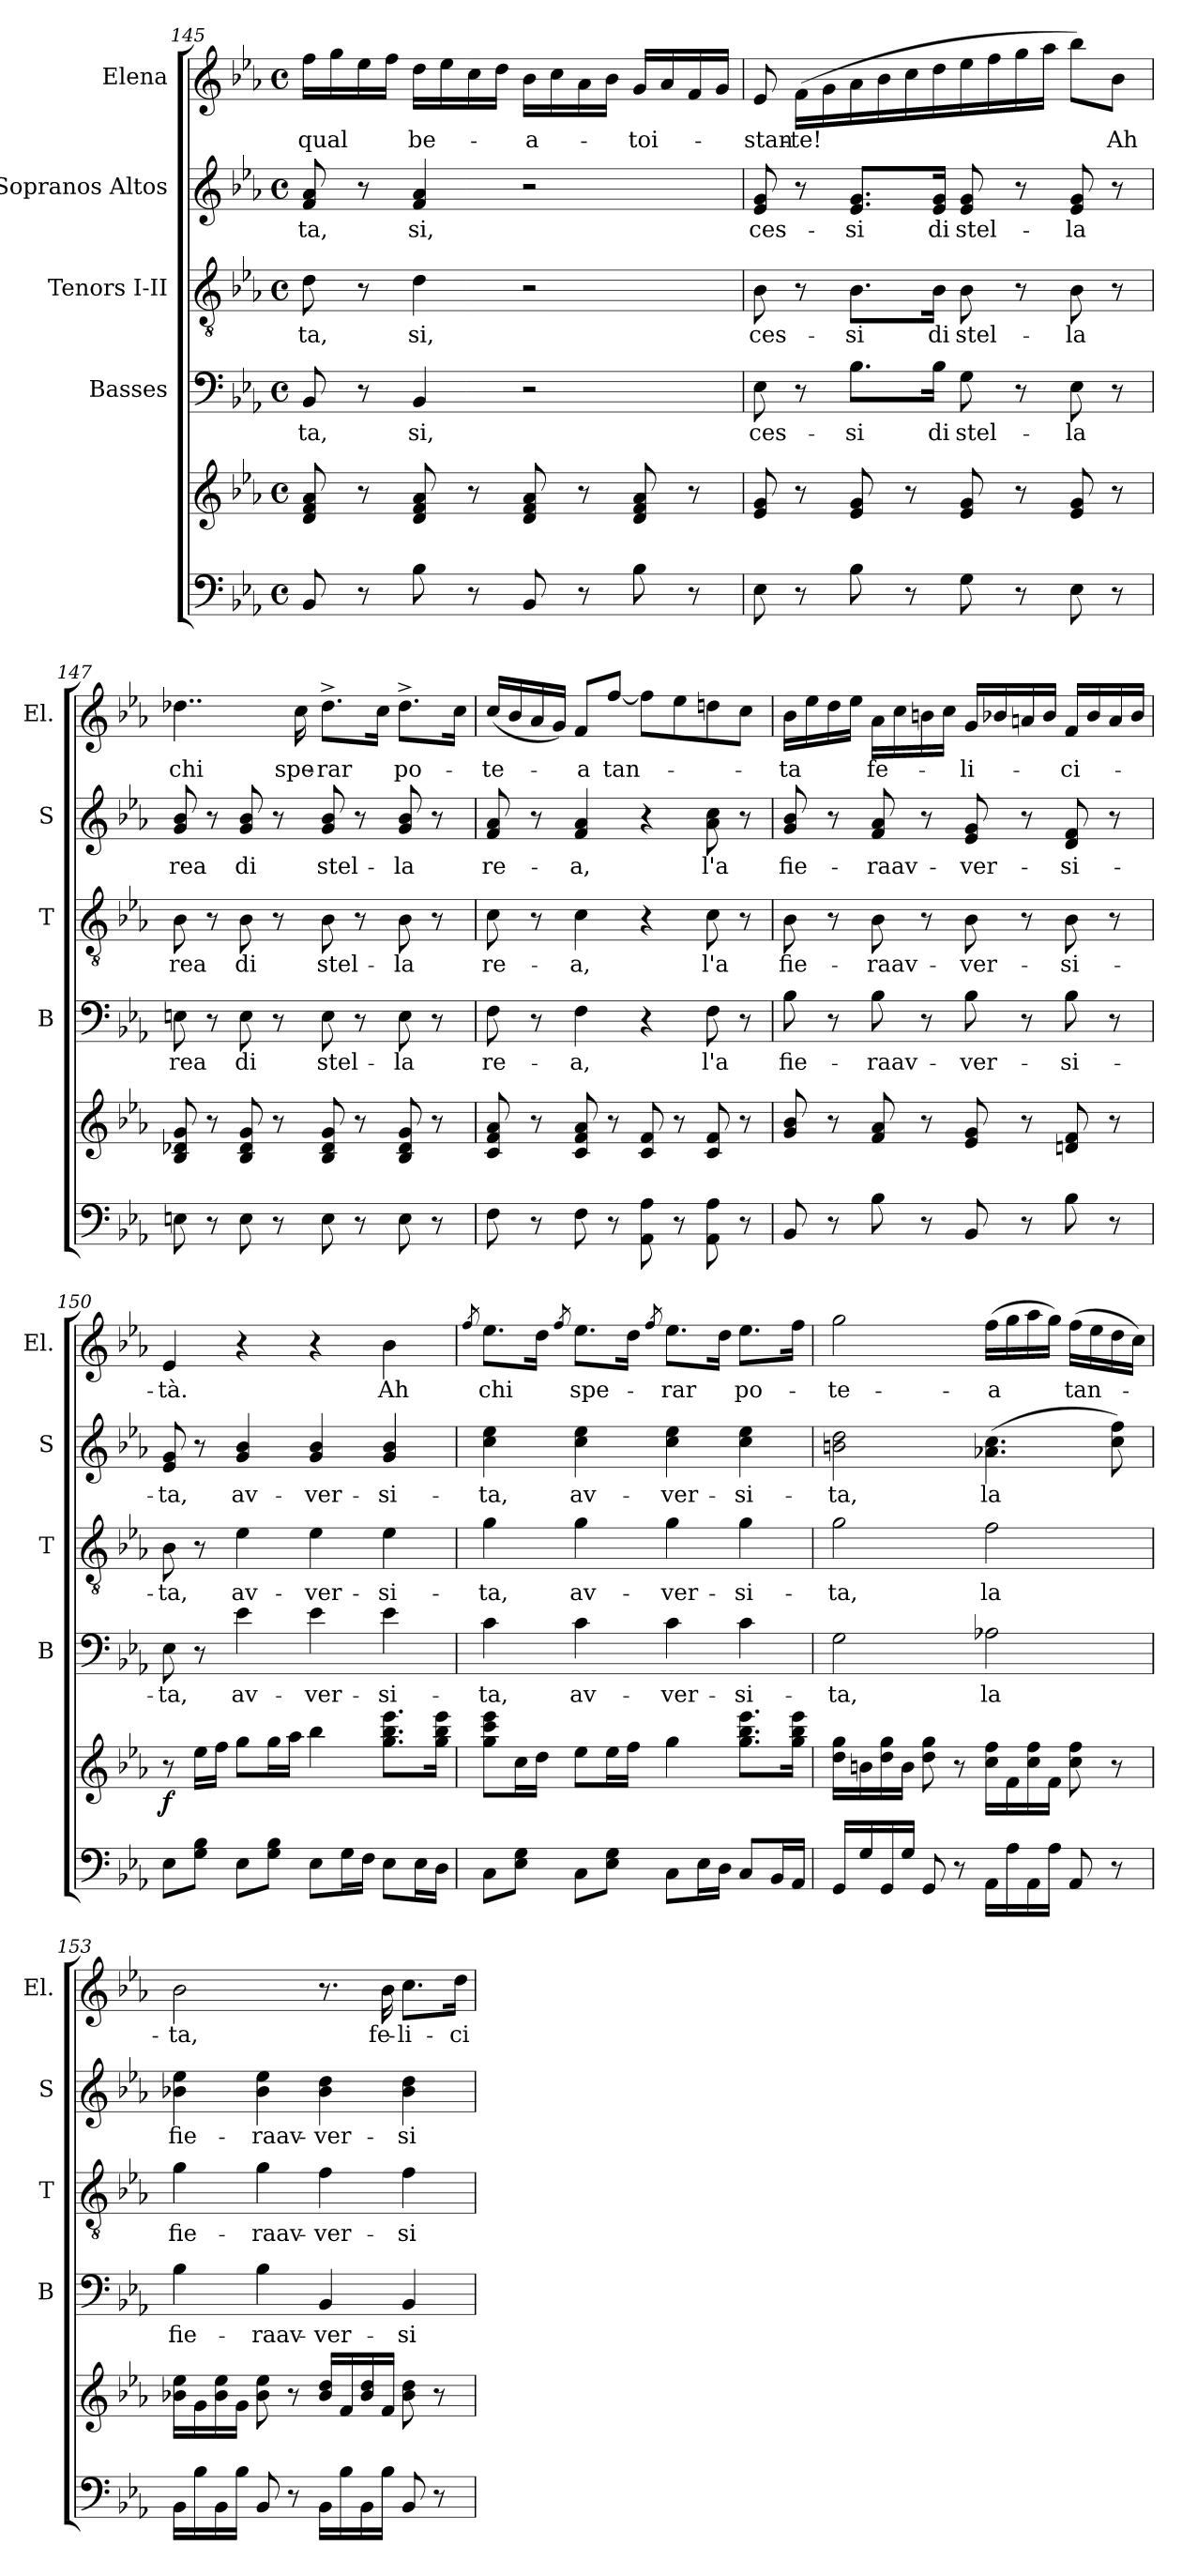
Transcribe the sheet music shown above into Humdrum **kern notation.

**kern	**kern	**dynam	**kern	**text	**kern	**text	**kern	**text	**kern	**text
*part5	*part5	*part5	*part4	*part4	*part3	*part3	*part2	*part2	*part1	*part1
*staff6	*staff5	*staff5/6	*staff4	*staff4	*staff3	*staff3	*staff2	*staff2	*staff1	*staff1
*	*	*	*I"Basses	*	*I"Tenors I-II	*	*I"Sopranos Altos	*	*I"Elena	*
*	*	*	*I'B	*	*I'T	*	*I'S	*	*I'El.	*
!!LO:PB:g=z
*clefF4	*clefG2	*	*clefF4	*	*clefGv2	*	*clefG2	*	*clefG2	*
*k[b-e-a-]	*k[b-e-a-]	*	*k[b-e-a-]	*	*k[b-e-a-]	*	*k[b-e-a-]	*	*k[b-e-a-]	*
*E-:	*E-:	*	*E-:	*	*E-:	*	*E-:	*	*E-:	*
*M4/4	*M4/4	*	*M4/4	*	*M4/4	*	*M4/4	*	*M4/4	*
*met(c)	*met(c)	*	*met(c)	*	*met(c)	*	*met(c)	*	*met(c)	*
=145	=145	=145	=145	=145	=145	=145	=145	=145	=145	=145
!	!	!	!	!LO:LY:b	!	!LO:LY:b	!	!LO:LY:b	!	!LO:LY:b
8BB-/	8d/ 8f/ 8a-/	.	8BB-/	-ta,	8d\	-ta,	8f/ 8a-/	-ta,	16ff\LL	qual
.	.	.	.	.	.	.	.	.	16gg\	.
8r	8r	.	8r	.	8r	.	8r	.	16ee-\	.
.	.	.	.	.	.	.	.	.	16ff\JJ	.
!	!	!	!	!LO:LY:b	!	!LO:LY:b	!	!LO:LY:b	!	!LO:LY:b
8B-\	8d/ 8f/ 8a-/	.	4BB-/	si,	4d\	si,	4f/ 4a-/	si,	16dd\LL	be-
.	.	.	.	.	.	.	.	.	16ee-\	.
8r	8r	.	.	.	.	.	.	.	16cc\	.
.	.	.	.	.	.	.	.	.	16dd\JJ	.
!	!	!	!	!	!	!	!	!	!	!LO:LY:b
8BB-/	8d/ 8f/ 8a-/	.	2r	.	2r	.	2r	.	16b-\LL	-a-
.	.	.	.	.	.	.	.	.	16cc\	.
8r	8r	.	.	.	.	.	.	.	16a-\	.
.	.	.	.	.	.	.	.	.	16b-\JJ	.
!	!	!	!	!	!	!	!	!	!	!LO:LY:b
8B-\	8d/ 8f/ 8a-/	.	.	.	.	.	.	.	16g/LL	toi-
.	.	.	.	.	.	.	.	.	16a-/	.
8r	8r	.	.	.	.	.	.	.	16f/	.
.	.	.	.	.	.	.	.	.	16g/JJ	.
!!LO:PB:g=z
=146	=146	=146	=146	=146	=146	=146	=146	=146	=146	=146
!	!	!	!	!LO:LY:b	!	!LO:LY:b	!	!LO:LY:b	!	!LO:LY:b
8E-\	8e-/ 8g/	.	8E-\	ces-	8B-\	ces-	8e-/ 8g/	ces-	8e-/	-stan-
!	!	!	!	!	!	!	!	!	!	!LO:LY:b
8r	8r	.	8r	.	8r	.	8r	.	(>16f\LL	-te!
.	.	.	.	.	.	.	.	.	16g\	.
!	!	!	!	!LO:LY:b	!	!LO:LY:b	!	!LO:LY:b	!	!
8B-\	8e-/ 8g/	.	8.B-\L	-si	8.B-\L	-si	8.e-/ 8.g/L	-si	16a-\	.
.	.	.	.	.	.	.	.	.	16b-\	.
8r	8r	.	.	.	.	.	.	.	16cc\	.
!	!	!	!	!LO:LY:b	!	!LO:LY:b	!	!LO:LY:b	!	!
.	.	.	16B-\Jk	di	16B-\Jk	di	16e-/ 16g/Jk	di	16dd\	.
!	!	!	!	!LO:LY:b	!	!LO:LY:b	!	!LO:LY:b	!	!
8G\	8e-/ 8g/	.	8G\	stel-	8B-\	stel-	8e-/ 8g/	stel-	16ee-\	.
.	.	.	.	.	.	.	.	.	16ff\	.
8r	8r	.	8r	.	8r	.	8r	.	16gg\	.
.	.	.	.	.	.	.	.	.	16aa-\JJ	.
!	!	!	!	!LO:LY:b	!	!LO:LY:b	!	!LO:LY:b	!	!
8E-\	8e-/ 8g/	.	8E-\	-la	8B-\	-la	8e-/ 8g/	-la	8bb-\L)	.
!	!	!	!	!	!	!	!	!	!	!LO:LY:b
8r	8r	.	8r	.	8r	.	8r	.	8b-\J	Ah
=147	=147	=147	=147	=147	=147	=147	=147	=147	=147	=147
!	!	!	!	!LO:LY:b	!	!LO:LY:b	!	!LO:LY:b	!	!LO:LY:b
8En\	8B-/ 8d-X/ 8g/	.	8En\	rea	8B-\	rea	8g/ 8b-/	rea	4..dd-X\	chi
8r	8r	.	8r	.	8r	.	8r	.	.	.
!	!	!	!	!LO:LY:b	!	!LO:LY:b	!	!LO:LY:b	!	!
8E\	8B-/ 8d-/ 8g/	.	8E\	di	8B-\	di	8g/ 8b-/	di	.	.
8r	8r	.	8r	.	8r	.	8r	.	.	.
!	!	!	!	!	!	!	!	!	!	!LO:LY:b
.	.	.	.	.	.	.	.	.	16cc\	spe-
!	!	!	!	!LO:LY:b	!	!LO:LY:b	!	!LO:LY:b	!	!LO:LY:b
8E\	8B-/ 8d-/ 8g/	.	8E\	stel-	8B-\	stel-	8g/ 8b-/	stel-	8.dd-^\L	-rar
8r	8r	.	8r	.	8r	.	8r	.	.	.
.	.	.	.	.	.	.	.	.	16cc\Jk	.
!	!	!	!	!LO:LY:b	!	!LO:LY:b	!	!LO:LY:b	!	!LO:LY:b
8E\	8B-/ 8d-/ 8g/	.	8E\	-la	8B-\	-la	8g/ 8b-/	-la	8.dd-^\L	po-
8r	8r	.	8r	.	8r	.	8r	.	.	.
.	.	.	.	.	.	.	.	.	16cc\Jk	.
=148	=148	=148	=148	=148	=148	=148	=148	=148	=148	=148
!	!	!	!	!LO:LY:b	!	!LO:LY:b	!	!LO:LY:b	!	!LO:LY:b
8F\	8c/ 8f/ 8a-/	.	8F\	re-	8c\	re-	8f/ 8a-/	re-	(<16cc/LL	-te-
.	.	.	.	.	.	.	.	.	16b-/	.
8r	8r	.	8r	.	8r	.	8r	.	16a-/	.
.	.	.	.	.	.	.	.	.	16g/JJ)	.
!	!	!	!	!LO:LY:b	!	!LO:LY:b	!	!LO:LY:b	!	!LO:LY:b
8F\	8c/ 8f/ 8a-/	.	4F\	-a,	4c\	-a,	4f/ 4a-/	-a,	8f/L	-a
!	!	!	!	!	!	!	!	!	!	!LO:LY:b
8r	8r	.	.	.	.	.	.	.	[8ff/J	tan-
8AA-\ 8A-\	8c/ 8f/	.	4r	.	4r	.	4r	.	8ff\L]	.
8r	8r	.	.	.	.	.	.	.	8ee-\	.
!	!	!	!	!LO:LY:b	!	!LO:LY:b	!	!LO:LY:b	!	!
8AA-\ 8A-\	8c/ 8f/	.	8F\	l'a	8c\	l'a	8a-\ 8cc\	l'a	8ddn\	.
8r	8r	.	8r	.	8r	.	8r	.	8cc\J	.
!!LO:LB:g=z
=149	=149	=149	=149	=149	=149	=149	=149	=149	=149	=149
!	!	!	!	!LO:LY:b	!	!LO:LY:b	!	!LO:LY:b	!	!LO:LY:b
8BB-/	8g/ 8b-/	.	8B-\	fie-	8B-\	fie-	8g/ 8b-/	fie-	16b-\LL	-ta
.	.	.	.	.	.	.	.	.	16ee-\	.
8r	8r	.	8r	.	8r	.	8r	.	16dd\	.
.	.	.	.	.	.	.	.	.	16ee-\JJ	.
!	!	!	!	!LO:LY:b	!	!LO:LY:b	!	!LO:LY:b	!	!LO:LY:b
8B-\	8f/ 8a-/	.	8B-\	raav-	8B-\	raav-	8f/ 8a-/	raav-	16a-\LL	fe-
.	.	.	.	.	.	.	.	.	16cc\	.
8r	8r	.	8r	.	8r	.	8r	.	16bn\	.
.	.	.	.	.	.	.	.	.	16cc\JJ	.
!	!	!	!	!LO:LY:b	!	!LO:LY:b	!	!LO:LY:b	!	!LO:LY:b
8BB-/	8e-/ 8g/	.	8B-\	-ver-	8B-\	-ver-	8e-/ 8g/	-ver-	16g/LL	-li-
.	.	.	.	.	.	.	.	.	16b-X/	.
8r	8r	.	8r	.	8r	.	8r	.	16an/	.
.	.	.	.	.	.	.	.	.	16b-/JJ	.
!	!	!	!	!LO:LY:b	!	!LO:LY:b	!	!LO:LY:b	!	!LO:LY:b
8B-\	8dn/ 8f/	.	8B-\	-si-	8B-\	-si-	8d/ 8f/	-si-	16f/LL	-ci-
.	.	.	.	.	.	.	.	.	16b-/	.
8r	8r	.	8r	.	8r	.	8r	.	16a/	.
.	.	.	.	.	.	.	.	.	16b-/JJ	.
!!LO:PB:g=z
=150	=150	=150	=150	=150	=150	=150	=150	=150	=150	=150
!	!	!LO:DY:b	!	!LO:LY:b	!	!LO:LY:b	!	!LO:LY:b	!	!LO:LY:b
8E-\L	8r	f	8E-\	-ta,	8B-\	-ta,	8e-/ 8g/	-ta,	4e-/	-tà.
8G\ 8B-\J	16ee-\LL	.	8r	.	8r	.	8r	.	.	.
.	16ff\JJ	.	.	.	.	.	.	.	.	.
!	!	!	!	!LO:LY:b	!	!LO:LY:b	!	!LO:LY:b	!	!
8E-\L	8gg\L	.	4e-\	av-	4e-\	av-	4g/ 4b-/	av-	4r	.
8G\ 8B-\J	16gg\L	.	.	.	.	.	.	.	.	.
.	16aa-\JJ	.	.	.	.	.	.	.	.	.
!	!	!	!	!LO:LY:b	!	!LO:LY:b	!	!LO:LY:b	!	!
8E-\L	4bb-\	.	4e-\	-ver-	4e-\	-ver-	4g/ 4b-/	-ver-	4r	.
16G\L	.	.	.	.	.	.	.	.	.	.
16F\JJ	.	.	.	.	.	.	.	.	.	.
!	!	!	!	!LO:LY:b	!	!LO:LY:b	!	!LO:LY:b	!	!LO:LY:b
8E-\L	8.gg\ 8.bb-\ 8.eee-\L	.	4e-\	-si-	4e-\	-si-	4g/ 4b-/	-si-	4b-\	Ah
16E-\L	.	.	.	.	.	.	.	.	.	.
16D\JJ	16gg\ 16bb-\ 16eee-\Jk	.	.	.	.	.	.	.	.	.
=151	=151	=151	=151	=151	=151	=151	=151	=151	=151	=151
.	.	.	.	.	.	.	.	.	8qff/	.
!	!	!	!	!LO:LY:b	!	!LO:LY:b	!	!LO:LY:b	!	!LO:LY:b
8C\L	8gg\ 8ccc\ 8eee-\L	.	4c\	-ta,	4g\	-ta,	4cc\ 4ee-\	-ta,	8.ee-\L	chi
8E-\ 8G\J	16cc\L	.	.	.	.	.	.	.	.	.
.	16dd\JJ	.	.	.	.	.	.	.	16dd\Jk	.
.	.	.	.	.	.	.	.	.	8qff/	.
!	!	!	!	!LO:LY:b	!	!LO:LY:b	!	!LO:LY:b	!	!LO:LY:b
8C\L	8ee-\L	.	4c\	av-	4g\	av-	4cc\ 4ee-\	av-	8.ee-\L	spe-
8E-\ 8G\J	16ee-\L	.	.	.	.	.	.	.	.	.
.	16ff\JJ	.	.	.	.	.	.	.	16dd\Jk	.
.	.	.	.	.	.	.	.	.	8qff/	.
!	!	!	!	!LO:LY:b	!	!LO:LY:b	!	!LO:LY:b	!	!LO:LY:b
8C\L	4gg\	.	4c\	-ver-	4g\	-ver-	4cc\ 4ee-\	-ver-	8.ee-\L	-rar
16E-\L	.	.	.	.	.	.	.	.	.	.
16D\JJ	.	.	.	.	.	.	.	.	16dd\Jk	.
!	!	!	!	!LO:LY:b	!	!LO:LY:b	!	!LO:LY:b	!	!LO:LY:b
8C/L	8.gg\ 8.bb-\ 8.eee-\L	.	4c\	-si-	4g\	-si-	4cc\ 4ee-\	-si-	8.ee-\L	po-
16BB-/L	.	.	.	.	.	.	.	.	.	.
16AA-/JJ	16gg\ 16bb-\ 16eee-\Jk	.	.	.	.	.	.	.	16ff\Jk	.
=152	=152	=152	=152	=152	=152	=152	=152	=152	=152	=152
!	!	!	!	!LO:LY:b	!	!LO:LY:b	!	!LO:LY:b	!	!LO:LY:b
16GG/LL	16dd\ 16gg\LL	.	2G\	-ta,	2g\	-ta,	2bn\ 2dd\	-ta,	2gg\	-te-
16G/	16bn\	.	.	.	.	.	.	.	.	.
16GG/	16dd\ 16gg\	.	.	.	.	.	.	.	.	.
16G/JJ	16b\JJ	.	.	.	.	.	.	.	.	.
8GG/	8dd\ 8gg\	.	.	.	.	.	.	.	.	.
8r	8r	.	.	.	.	.	.	.	.	.
!	!	!	!	!LO:LY:b	!	!LO:LY:b	!	!LO:LY:b	!	!LO:LY:b
16AA-\LL	16cc\ 16ff\LL	.	2A-X\	la	2f\	la	(>4.a-X\ 4.cc\	la	(>16ff\LL	-a
16A-\	16f\	.	.	.	.	.	.	.	16gg\	.
16AA-\	16cc\ 16ff\	.	.	.	.	.	.	.	16aa-\	.
16A-\JJ	16f\JJ	.	.	.	.	.	.	.	16gg\JJ)	.
!	!	!	!	!	!	!	!	!	!	!LO:LY:b
8AA-/	8cc\ 8ff\	.	.	.	.	.	.	.	(>16ff\LL	tan-
.	.	.	.	.	.	.	.	.	16ee-\	.
8r	8r	.	.	.	.	.	8cc\ 8ff\)	.	16dd\	.
.	.	.	.	.	.	.	.	.	16cc\JJ)	.
!!LO:LB:g=z
=153	=153	=153	=153	=153	=153	=153	=153	=153	=153	=153
!	!	!	!	!LO:LY:b	!	!LO:LY:b	!	!LO:LY:b	!	!LO:LY:b
16BB-\LL	16b-X\ 16ee-\LL	.	4B-\	fie-	4g\	fie-	4b-X\ 4ee-\	fie-	2b-\	-ta,
16B-\	16g\	.	.	.	.	.	.	.	.	.
16BB-\	16b-\ 16ee-\	.	.	.	.	.	.	.	.	.
16B-\JJ	16g\JJ	.	.	.	.	.	.	.	.	.
!	!	!	!	!LO:LY:b	!	!LO:LY:b	!	!LO:LY:b	!	!
8BB-/	8b-\ 8ee-\	.	4B-\	raav-	4g\	raav-	4b-\ 4ee-\	raav-	.	.
8r	8r	.	.	.	.	.	.	.	.	.
!	!	!	!	!LO:LY:b	!	!LO:LY:b	!	!LO:LY:b	!	!
16BB-\LL	16b-/ 16dd/LL	.	4BB-/	-ver-	4f\	-ver-	4b-\ 4dd\	-ver-	8.r	.
16B-\	16f/	.	.	.	.	.	.	.	.	.
16BB-\	16b-/ 16dd/	.	.	.	.	.	.	.	.	.
!	!	!	!	!	!	!	!	!	!	!LO:LY:b
16B-\JJ	16f/JJ	.	.	.	.	.	.	.	16b-\	fe-
!	!	!	!	!LO:LY:b	!	!LO:LY:b	!	!LO:LY:b	!	!LO:LY:b
8BB-/	8b-\ 8dd\	.	4BB-/	-si-	4f\	-si-	4b-\ 4dd\	-si-	8.cc\L	-li-
8r	8r	.	.	.	.	.	.	.	.	.
!	!	!	!	!	!	!	!	!	!	!LO:LY:b
.	.	.	.	.	.	.	.	.	16dd\Jk	-ci-
=	=	=	=	=	=	=	=	=	=	=
*-	*-	*-	*-	*-	*-	*-	*-	*-	*-	*-
